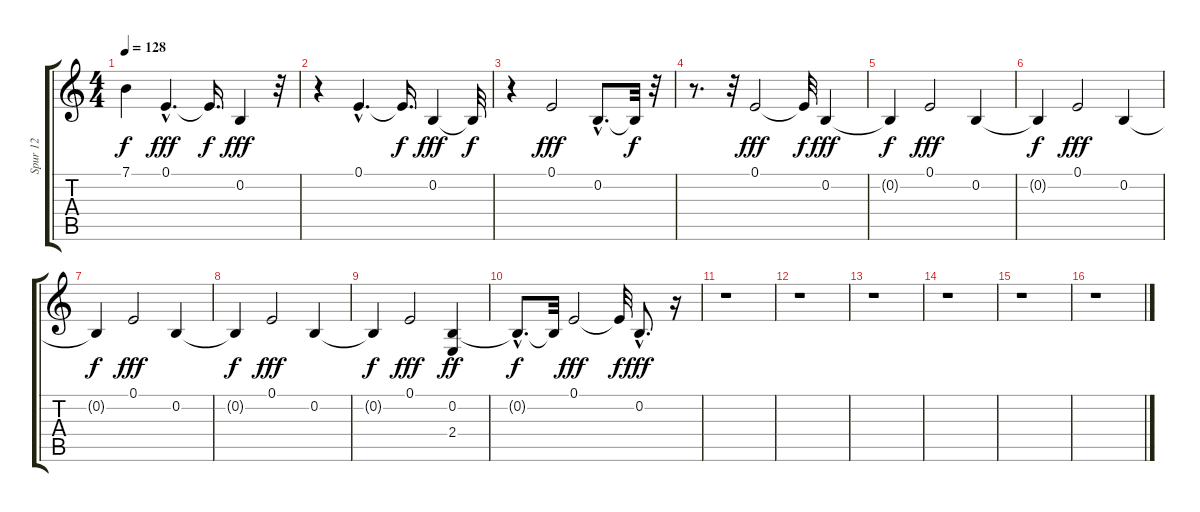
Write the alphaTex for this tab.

\track ("Spur 12" "Spur 12") {instrument guitarfretnoise}
\staff {score tabs}
\tuning (E4 B3 G3 D3 A2 E2) {hide}
\ts (4 4)
\tempo 128
\clef g2
\ks c
7.1{t}.4{dy f} 0.1{hac}.4{d dy fff} 0.1{t}.16{d dy f} 0.2.4{dy fff} r.32 |
r.4 0.1{hac}.4{d} 0.1{t}.16{d dy f} 0.2.4{dy fff} 0.2{t}.32{dy f} |
r.4 0.1.2{dy fff} 0.2{hac}.8{d} 0.2{t}.32{dy f} r.32 |
r.8{d} r.32 0.1.2{dy fff} 0.1{t}.32{dy f} 0.2.4{dy fff} |
0.2{t}.4{dy f} 0.1.2{dy fff} 0.2.4 |
0.2{t}.4{dy f} 0.1.2{dy fff} 0.2.4 |
0.2{t}.4{dy f} 0.1.2{dy fff} 0.2.4 |
0.2{t}.4{dy f} 0.1.2{dy fff} 0.2.4 |
0.2{t}.4{dy f} 0.1.2{dy fff} (0.2 2.4).4{dy ff} |
0.2{hac t}.8{d dy f} 0.2{t}.32 0.1.2{dy fff} 0.1{t}.32{dy f} 0.2{hac}.8{d dy fff} r.16 |
r.1 |
r.1 |
r.1 |
r.1 |
r.1 |
r.1
